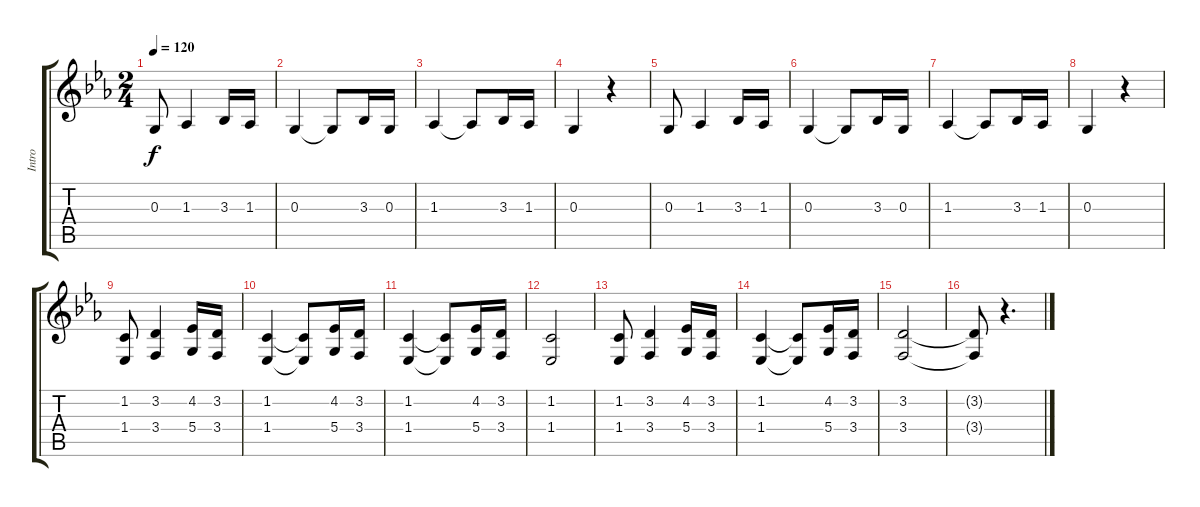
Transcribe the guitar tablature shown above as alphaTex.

\track ("Intro" "Intro") {instrument stringensemble1}
\staff {score tabs}
\tuning (E4 B3 G3 D3 A2 E2) {hide}
\ts (2 4)
\tempo 120
\clef g2
\ks eb
0.3.8{dy f instrument stringensemble1} 1.3.4 3.3.16 1.3.16 |
0.3.4 0.3{t}.8 3.3.16 0.3.16 |
1.3.4 1.3{t}.8 3.3.16 1.3.16 |
0.3.4 r.4 |
0.3.8 1.3.4 3.3.16 1.3.16 |
0.3.4 0.3{t}.8 3.3.16 0.3.16 |
1.3.4 1.3{t}.8 3.3.16 1.3.16 |
0.3.4 r.4 |
(1.2 1.4).8 (3.2 3.4).4 (4.2 5.4).16 (3.2 3.4).16 |
(1.2 1.4).4 (1.2{t} 1.4{t}).8 (4.2 5.4).16 (3.2 3.4).16 |
(1.2 1.4).4 (1.2{t} 1.4{t}).8 (4.2 5.4).16 (3.2 3.4).16 |
(1.2 1.4).2 |
(1.2 1.4).8 (3.2 3.4).4 (4.2 5.4).16 (3.2 3.4).16 |
(1.2 1.4).4 (1.2{t} 1.4{t}).8 (4.2 5.4).16 (3.2 3.4).16 |
(3.2 3.4).2 |
(3.2{t} 3.4{t}).8 r.4{d}
